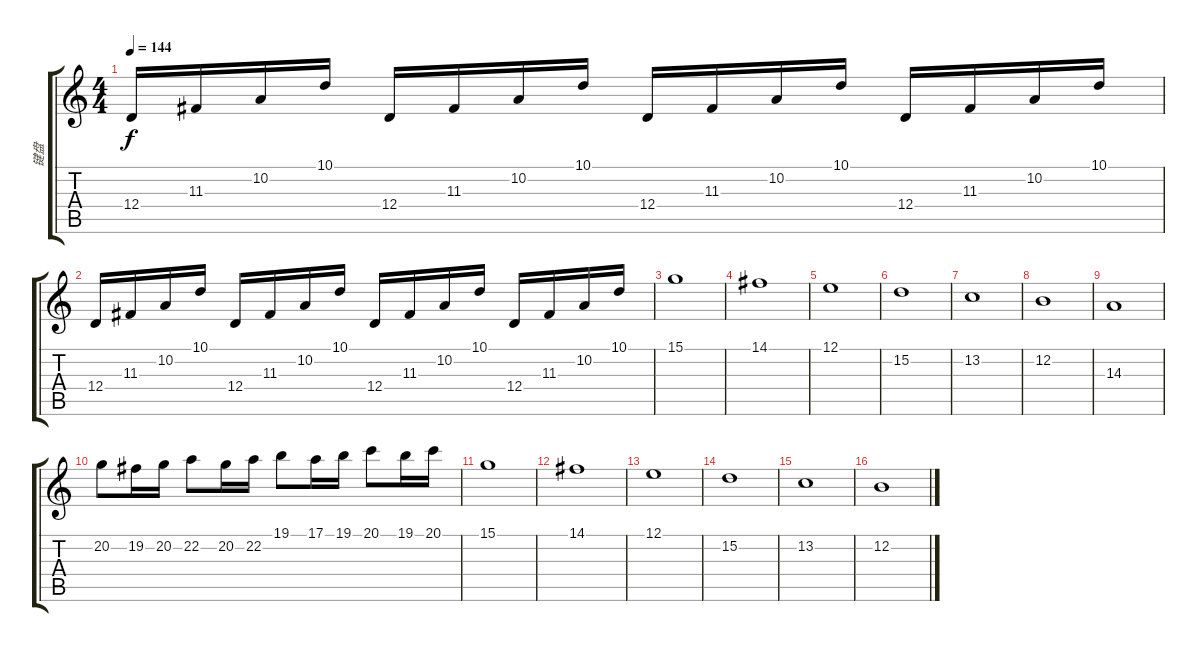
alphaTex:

\track ("键盘" "键盘") {instrument vibraphone}
\staff {score tabs}
\tuning (E4 B3 G3 D3 A2 E2) {hide}
\ts (4 4)
\tempo 144
\clef g2
\ks c
12.4.16{dy f} 11.3.16 10.2.16 10.1.16 12.4.16 11.3.16 10.2.16 10.1.16 12.4.16 11.3.16 10.2.16 10.1.16 12.4.16 11.3.16 10.2.16 10.1.16 |
12.4.16 11.3.16 10.2.16 10.1.16 12.4.16 11.3.16 10.2.16 10.1.16 12.4.16 11.3.16 10.2.16 10.1.16 12.4.16 11.3.16 10.2.16 10.1.16 |
15.1.1{volume 7 instrument stringensemble2} |
14.1.1{instrument stringensemble2} |
12.1.1{instrument stringensemble2} |
15.2.1{instrument stringensemble2} |
13.2.1{instrument stringensemble2} |
12.2.1{instrument stringensemble2} |
14.3.1{instrument stringensemble2} |
20.2.8{volume 14 instrument brightacousticpiano} 19.2.16 20.2.16 22.2.8 20.2.16 22.2.16 19.1.8 17.1.16 19.1.16 20.1.8 19.1.16 20.1.16 |
15.1.1{volume 7 instrument stringensemble2} |
14.1.1{instrument stringensemble2} |
12.1.1{instrument stringensemble2} |
15.2.1{instrument stringensemble2} |
13.2.1{instrument stringensemble2} |
12.2.1{instrument stringensemble2}
